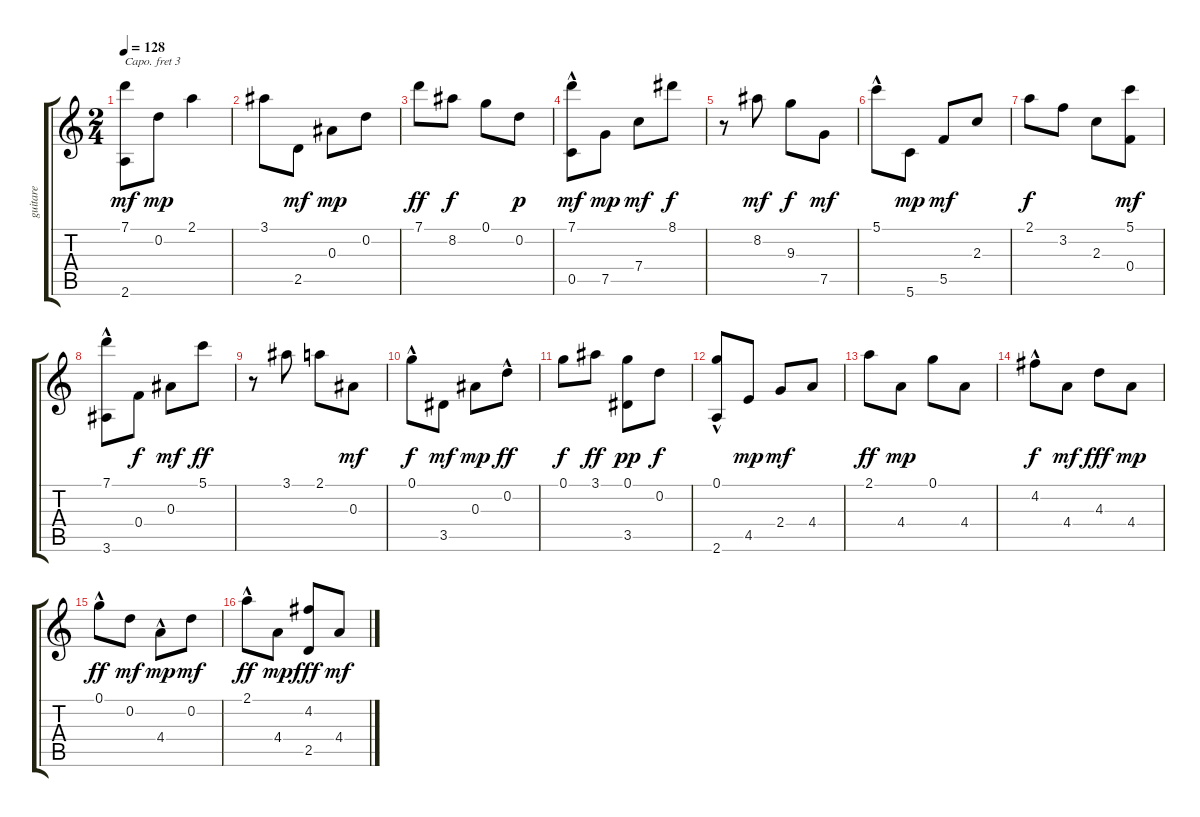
\track ("guitare" "guitare") {instrument acousticguitarnylon}
\staff {score tabs}
\capo 3
\tuning (E4 B3 G3 D3 A2 E2) {hide}
\ts (2 4)
\tempo 128
\clef g2
\ks c
(7.1 2.6).8{dy mf} 0.2.8{dy mp} 2.1.4 |
3.1.8 2.5.8{dy mf} 0.3.8{dy mp} 0.2.8 |
7.1.8{dy ff} 8.2.8{dy f} 0.1.8 0.2.8{dy p} |
(7.1 0.5{hac}).8{dy mf} 7.5.8{dy mp} 7.4.8{dy mf} 8.1.8{dy f} |
r.8 8.2.8{dy mf} 9.3.8{dy f} 7.5.8{dy mf} |
5.1{hac}.8 5.6.8{dy mp} 5.5.8{dy mf} 2.3.8 |
2.1.8{dy f} 3.2.8 2.3.8 (5.1 0.4).8{dy mf} |
(7.1 3.6{hac}).8 0.4.8{dy f} 0.3.8{dy mf} 5.1.8{dy ff} |
r.8 3.1.8 2.1.8 0.3.8{dy mf} |
0.1{hac}.8{dy f} 3.5.8{dy mf} 0.3.8{dy mp} 0.2{hac}.8{dy ff} |
0.1.8{dy f} 3.1.8{dy ff} (0.1 3.5).8{dy pp} 0.2.8{dy f} |
(0.1{hac} 2.6{hac}).8 4.5.8{dy mp} 2.4.8{dy mf} 4.4.8 |
2.1.8{dy ff} 4.4.8{dy mp} 0.1.8 4.4.8 |
4.2{hac}.8{dy f} 4.4.8{dy mf} 4.3.8{dy fff} 4.4.8{dy mp} |
0.1{hac}.8{dy ff} 0.2.8{dy mf} 4.4{hac}.8{dy mp} 0.2.8{dy mf} |
2.1{hac}.8{dy ff} 4.4.8{dy mp} (4.2 2.5).8{dy fff} 4.4.8{dy mf}
